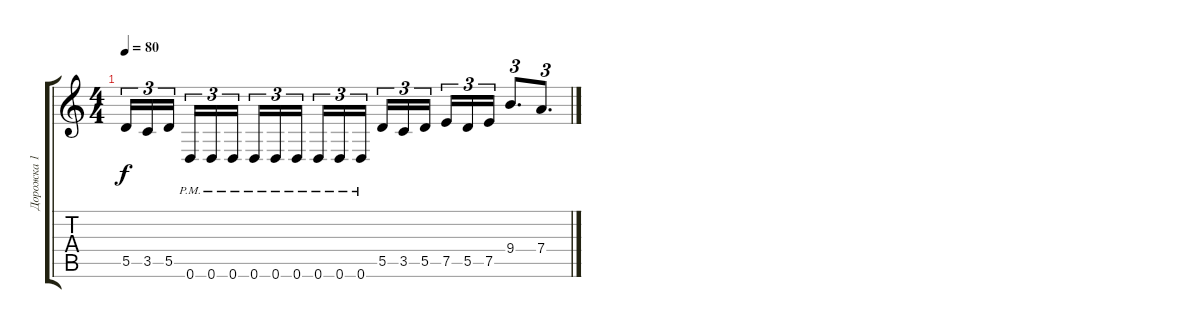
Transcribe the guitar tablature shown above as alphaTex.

\track ("Дорожка 1" "Дорожка 1") {instrument distortionguitar}
\staff {score tabs}
\tuning (E4 B3 G3 D3 A2 D2) {hide}
\ts (4 4)
\tempo 80
\clef g2
\ks c
5.5.16{tu (3 2) dy f} 3.5.16{tu (3 2)} 5.5.16{tu (3 2) beam splitsecondary} 0.6{pm}.16{tu (3 2)} 0.6{pm}.16{tu (3 2)} 0.6{pm}.16{tu (3 2)} 0.6{pm}.16{tu (3 2)} 0.6{pm}.16{tu (3 2)} 0.6{pm}.16{tu (3 2) beam splitsecondary} 0.6{pm}.16{tu (3 2)} 0.6{pm}.16{tu (3 2)} 0.6{pm}.16{tu (3 2)} 5.5.16{tu (3 2)} 3.5.16{tu (3 2)} 5.5.16{tu (3 2) beam splitsecondary} 7.5.16{tu (3 2)} 5.5.16{tu (3 2)} 7.5.16{tu (3 2)} 9.4.8{d tu (3 2)} 7.4.8{d tu (3 2)}
